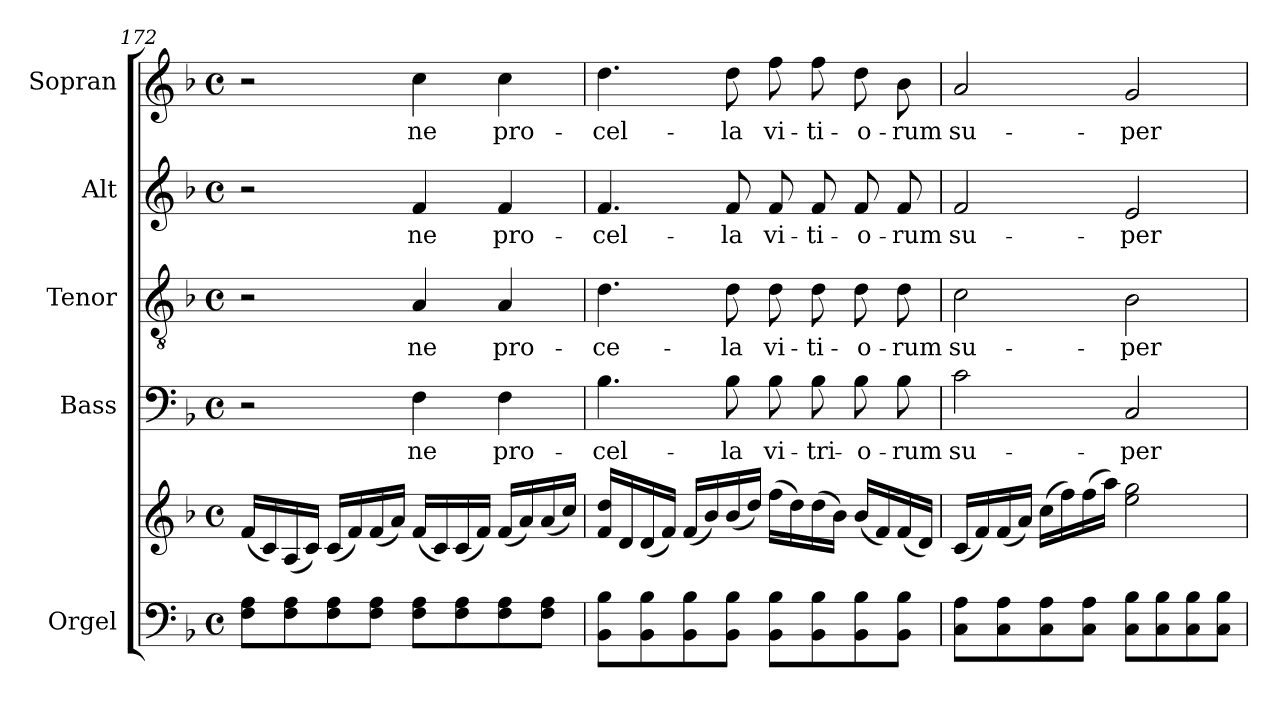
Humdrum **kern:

**kern	**kern	**kern	**text	**kern	**text	**kern	**text	**kern	**text
*part5	*part5	*part4	*part4	*part3	*part3	*part2	*part2	*part1	*part1
*staff6	*staff5	*staff4	*staff4	*staff3	*staff3	*staff2	*staff2	*staff1	*staff1
*I"Orgel	*	*I"Bass	*	*I"Tenor	*	*I"Alt	*	*I"Sopran	*
*I'Org.	*	*I'B.	*	*I'T.	*	*I'A.	*	*I'S.	*
*clefF4	*clefG2	*clefF4	*	*clefGv2	*	*clefG2	*	*clefG2	*
*k[b-]	*k[b-]	*k[b-]	*	*k[b-]	*	*k[b-]	*	*k[b-]	*
*F:	*F:	*F:	*	*F:	*	*F:	*	*F:	*
*M4/4	*M4/4	*M4/4	*	*M4/4	*	*M4/4	*	*M4/4	*
*met(c)	*met(c)	*met(c)	*	*met(c)	*	*met(c)	*	*met(c)	*
=172	=172	=172	=172	=172	=172	=172	=172	=172	=172
8F\ 8A\L	(<16f/LL	2r	.	2r	.	2r	.	2r	.
.	16c/)	.	.	.	.	.	.	.	.
8F\ 8A\	(<16A/	.	.	.	.	.	.	.	.
.	16c/JJ)	.	.	.	.	.	.	.	.
8F\ 8A\	(<16c/LL	.	.	.	.	.	.	.	.
.	16f/)	.	.	.	.	.	.	.	.
8F\ 8A\J	(<16f/	.	.	.	.	.	.	.	.
.	16a/JJ)	.	.	.	.	.	.	.	.
!	!	!	!LO:LY:b	!	!LO:LY:b	!	!LO:LY:b	!	!LO:LY:b
8F\ 8A\L	(<16f/LL	4F\	ne	4A/	ne	4f/	ne	4cc\	ne
.	16c/)	.	.	.	.	.	.	.	.
8F\ 8A\	(<16c/	.	.	.	.	.	.	.	.
.	16f/JJ)	.	.	.	.	.	.	.	.
!	!	!	!LO:LY:b	!	!LO:LY:b	!	!LO:LY:b	!	!LO:LY:b
8F\ 8A\	(<16f/LL	4F\	pro-	4A/	pro-	4f/	pro-	4cc\	pro-
.	16a/)	.	.	.	.	.	.	.	.
8F\ 8A\J	(<16a/	.	.	.	.	.	.	.	.
.	16cc/JJ)	.	.	.	.	.	.	.	.
!!LO:PB:g=z
=173	=173	=173	=173	=173	=173	=173	=173	=173	=173
!	!	!	!LO:LY:b	!	!LO:LY:b	!	!LO:LY:b	!	!LO:LY:b
8BB-\ 8B-\L	16f/ 16dd/LL	4.B-\	-cel-	4.d\	-ce-	4.f/	-cel-	4.dd\	-cel-
.	16d/	.	.	.	.	.	.	.	.
8BB-\ 8B-\	(<16d/	.	.	.	.	.	.	.	.
.	16f/JJ)	.	.	.	.	.	.	.	.
8BB-\ 8B-\	(<16f/LL	.	.	.	.	.	.	.	.
.	16b-/)	.	.	.	.	.	.	.	.
!	!	!	!LO:LY:b	!	!LO:LY:b	!	!LO:LY:b	!	!LO:LY:b
8BB-\ 8B-\J	(<16b-/	8B-\	-la	8d\	-la	8f/	-la	8dd\	-la
.	16dd/JJ)	.	.	.	.	.	.	.	.
!	!	!	!LO:LY:b	!	!LO:LY:b	!	!LO:LY:b	!	!LO:LY:b
8BB-\ 8B-\L	(>16ff\LL	8B-\	vi-	8d\	vi-	8f/	vi-	8ff\	vi-
.	16dd\)	.	.	.	.	.	.	.	.
!	!	!	!LO:LY:b	!	!LO:LY:b	!	!LO:LY:b	!	!LO:LY:b
8BB-\ 8B-\	(>16dd\	8B-\	-tri-	8d\	-ti-	8f/	-ti-	8ff\	-ti-
.	16b-\JJ)	.	.	.	.	.	.	.	.
!	!	!	!LO:LY:b	!	!LO:LY:b	!	!LO:LY:b	!	!LO:LY:b
8BB-\ 8B-\	(<16b-/LL	8B-\	-o-	8d\	-o-	8f/	-o-	8dd\	-o-
.	16f/)	.	.	.	.	.	.	.	.
!	!	!	!LO:LY:b	!	!LO:LY:b	!	!LO:LY:b	!	!LO:LY:b
8BB-\ 8B-\J	(<16f/	8B-\	-rum	8d\	-rum	8f/	-rum	8b-\	-rum
.	16d/JJ)	.	.	.	.	.	.	.	.
=174	=174	=174	=174	=174	=174	=174	=174	=174	=174
!	!	!	!LO:LY:b	!	!LO:LY:b	!	!LO:LY:b	!	!LO:LY:b
8C\ 8A\L	(<16c/LL	2c\	su-	2c\	su-	2f/	su-	2a/	su-
.	16f/)	.	.	.	.	.	.	.	.
8C\ 8A\	(<16f/	.	.	.	.	.	.	.	.
.	16a/JJ)	.	.	.	.	.	.	.	.
8C\ 8A\	(>16cc\LL	.	.	.	.	.	.	.	.
.	16ff\)	.	.	.	.	.	.	.	.
8C\ 8A\J	(>16ff\	.	.	.	.	.	.	.	.
.	16aa\JJ)	.	.	.	.	.	.	.	.
!	!	!	!LO:LY:b	!	!LO:LY:b	!	!LO:LY:b	!	!LO:LY:b
8C\ 8B-\L	2ee\ 2gg\	2C/	-per	2B-\	-per	2e/	-per	2g/	-per
8C\ 8B-\	.	.	.	.	.	.	.	.	.
8C\ 8B-\	.	.	.	.	.	.	.	.	.
8C\ 8B-\J	.	.	.	.	.	.	.	.	.
=	=	=	=	=	=	=	=	=	=
*-	*-	*-	*-	*-	*-	*-	*-	*-	*-
